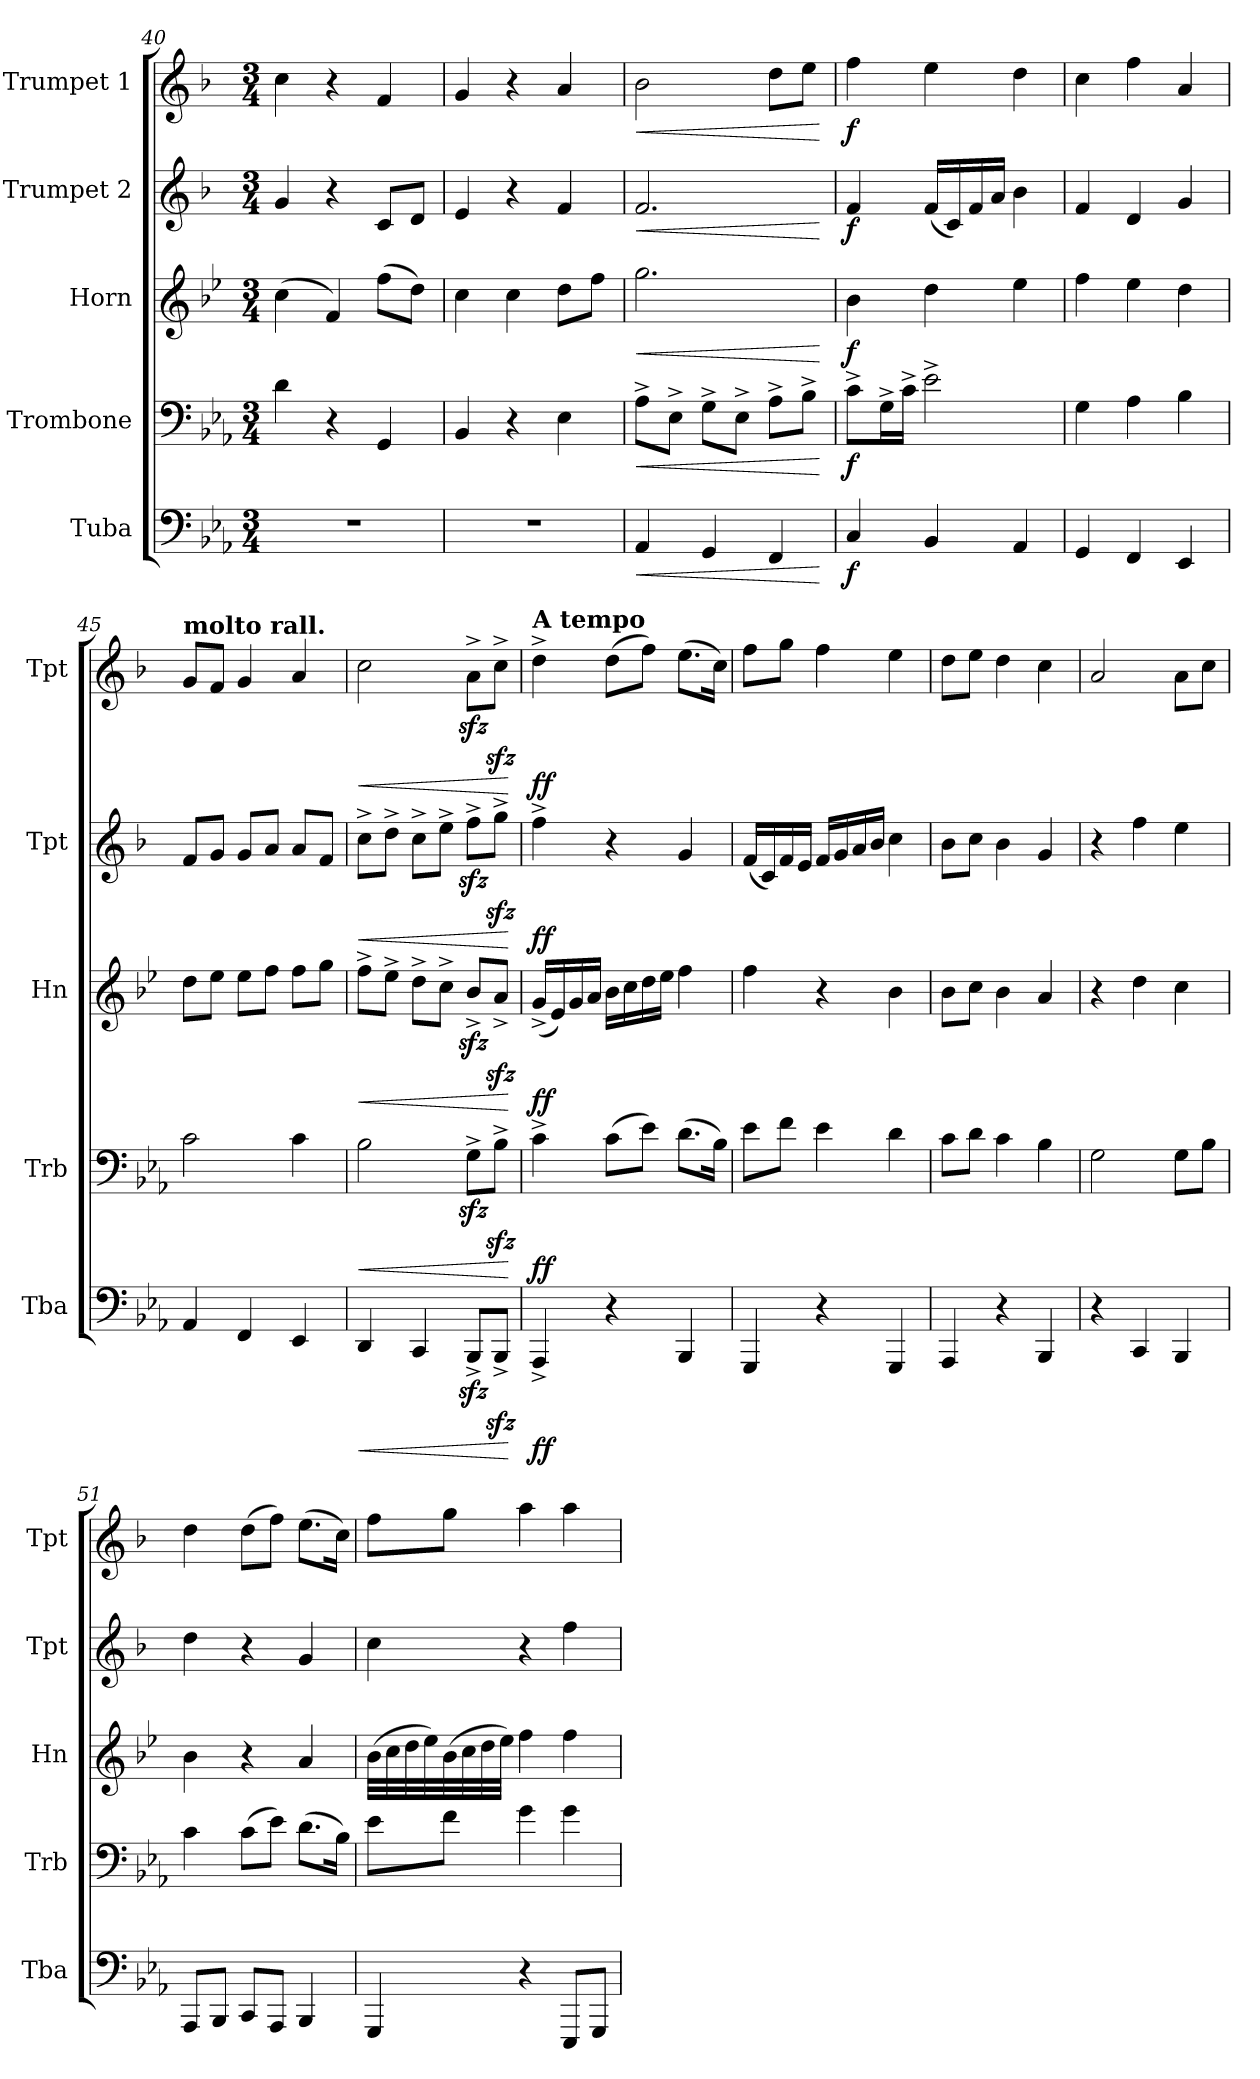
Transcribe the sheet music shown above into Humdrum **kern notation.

**kern	**dynam	**kern	**dynam	**kern	**dynam	**kern	**dynam	**kern	**dynam
*part5	*part5	*part4	*part4	*part3	*part3	*part2	*part2	*part1	*part1
*staff5	*staff5	*staff4	*staff4	*staff3	*staff3	*staff2	*staff2	*staff1	*staff1
*I"Tuba	*	*I"Trombone	*	*I"Horn	*	*I"Trumpet 2	*	*I"Trumpet 1	*
*I'Tba	*	*I'Trb	*	*I'Hn	*	*I'Tpt	*	*I'Tpt	*
*clefF4	*	*clefF4	*	*clefG2	*	*clefG2	*	*clefG2	*
*	*	*	*	*ITrd4c7	*	*ITrd1c2	*	*ITrd1c2	*
*k[b-e-a-]	*	*k[b-e-a-]	*	*k[b-e-a-]	*	*k[b-e-a-]	*	*k[b-e-a-]	*
*M3/4	*	*M3/4	*	*M3/4	*	*M3/4	*	*M3/4	*
=40	=40	=40	=40	=40	=40	=40	=40	=40	=40
2.r	.	4d\	.	(>4f\	.	4f/	.	4b-\	.
.	.	4r	.	4B-/)	.	4r	.	4r	.
.	.	4GG/	.	(>8b-\L	.	8B-/L	.	4e-/	.
.	.	.	.	8g\J)	.	8c/J	.	.	.
=41	=41	=41	=41	=41	=41	=41	=41	=41	=41
2.r	.	4BB-/	.	4f\	.	4d/	.	4f/	.
.	.	4r	.	4f\	.	4r	.	4r	.
.	.	4E-\	.	8g\L	.	4e-/	.	4g/	.
.	.	.	.	8b-\J	.	.	.	.	.
=42	=42	=42	=42	=42	=42	=42	=42	=42	=42
!	!LO:HP:b	!	!LO:HP:b	!	!LO:HP:b	!	!LO:HP:b	!	!LO:HP:b
4AA-/	<	8A-^\L	<	2.cc\	<	2.e-/	<	2a-\	<
.	.	8E-^\J	.	.	.	.	.	.	.
4GG/	.	8G^\L	.	.	.	.	.	.	.
.	.	8E-^\J	.	.	.	.	.	.	.
4FF/	.	8A-^\L	.	.	.	.	.	8cc\L	.
.	.	8B-^\J	.	.	.	.	.	8dd\J	.
.	[	.	[	.	[	.	[	.	[
=43	=43	=43	=43	=43	=43	=43	=43	=43	=43
!	!LO:DY:b	!	!LO:DY:b	!	!LO:DY:b	!	!LO:DY:b	!	!LO:DY:b
4C/	f	8c^\L	f	4e-\	f	4e-/	f	4ee-\	f
.	.	16G^\L	.	.	.	.	.	.	.
.	.	16c^\JJ	.	.	.	.	.	.	.
4BB-/	.	2e-^\	.	4g\	.	(<16e-/LL	.	4dd\	.
.	.	.	.	.	.	16B-/)	.	.	.
.	.	.	.	.	.	16e-/	.	.	.
.	.	.	.	.	.	16g/JJ	.	.	.
4AA-/	.	.	.	4a-\	.	4a-\	.	4cc\	.
=44	=44	=44	=44	=44	=44	=44	=44	=44	=44
4GG/	.	4G\	.	4b-\	.	4e-/	.	4b-\	.
4FF/	.	4A-\	.	4a-\	.	4c/	.	4ee-\	.
4EE-/	.	4B-\	.	4g\	.	4f/	.	4g/	.
=45	=45	=45	=45	=45	=45	=45	=45	=45	=45
!	!	!	!	!	!	!	!	!LO:TX:a:B:t=molto rall.	!
4AA-/	.	2c\	.	8g\L	.	8e-/L	.	8f/L	.
.	.	.	.	8a-\J	.	8f/J	.	8e-/J	.
4FF/	.	.	.	8a-\L	.	8f/L	.	4f/	.
.	.	.	.	8b-\J	.	8g/J	.	.	.
4EE-/	.	4c\	.	8b-\L	.	8g/L	.	4g/	.
.	.	.	.	8cc\J	.	8e-/J	.	.	.
=46	=46	=46	=46	=46	=46	=46	=46	=46	=46
!	!LO:HP:b	!	!LO:HP:b	!	!LO:HP:b	!	!LO:HP:b	!	!LO:HP:b
4DD/	<	2B-\	<	8b-^\L	<	8b-^\L	<	2b-\	<
.	.	.	.	8a-^\J	.	8cc^\J	.	.	.
4CC/	.	.	.	8g^\L	.	8b-^\L	.	.	.
.	.	.	.	8f^\J	.	8dd^\J	.	.	.
8BBB-zz<^/L	.	8Gzz<^\L	.	8e-zz<^/L	.	8ee-zz<^\L	.	8gzz<^\L	.
8BBB-zz<^/J	.	8B-zz<^\J	.	8dzz<^/J	.	8ffzz<^\J	.	8b-zz<^\J	.
.	[	.	[	.	[	.	[	.	[
!!LO:LB:g=z
=47	=47	=47	=47	=47	=47	=47	=47	=47	=47
!	!	!	!	!	!	!	!	!LO:TX:a:B:t=A tempo	!
!	!LO:DY:b	!	!LO:DY:b	!	!LO:DY:b	!	!LO:DY:b	!	!LO:DY:b
4AAA-^/	ff	4c^\	ff	(<16c^/LL	ff	4ee-^\	ff	4cc^\	ff
.	.	.	.	16A-/)	.	.	.	.	.
.	.	.	.	16c/	.	.	.	.	.
.	.	.	.	16d/JJ	.	.	.	.	.
4r	.	(>8c\L	.	16e-\LL	.	4r	.	(>8cc\L	.
.	.	.	.	16f\	.	.	.	.	.
.	.	8e-\J)	.	16g\	.	.	.	8ee-\J)	.
.	.	.	.	16a-\JJ	.	.	.	.	.
4BBB-/	.	(>8.d\L	.	4b-\	.	4f/	.	(>8.dd\L	.
.	.	16B-\Jk)	.	.	.	.	.	16b-\Jk)	.
=48	=48	=48	=48	=48	=48	=48	=48	=48	=48
4GGG/	.	8e-\L	.	4b-\	.	(<16e-/LL	.	8ee-\L	.
.	.	.	.	.	.	16B-/)	.	.	.
.	.	8f\J	.	.	.	16e-/	.	8ff\J	.
.	.	.	.	.	.	16d/JJ	.	.	.
4r	.	4e-\	.	4r	.	16e-/LL	.	4ee-\	.
.	.	.	.	.	.	16f/	.	.	.
.	.	.	.	.	.	16g/	.	.	.
.	.	.	.	.	.	16a-/JJ	.	.	.
4GGG/	.	4d\	.	4e-\	.	4b-\	.	4dd\	.
=49	=49	=49	=49	=49	=49	=49	=49	=49	=49
4AAA-/	.	8c\L	.	8e-\L	.	8a-\L	.	8cc\L	.
.	.	8d\J	.	8f\J	.	8b-\J	.	8dd\J	.
4r	.	4c\	.	4e-\	.	4a-\	.	4cc\	.
4BBB-/	.	4B-\	.	4d/	.	4f/	.	4b-\	.
=50	=50	=50	=50	=50	=50	=50	=50	=50	=50
4r	.	2G\	.	4r	.	4r	.	2g/	.
4CC/	.	.	.	4g\	.	4ee-\	.	.	.
4BBB-/	.	8G\L	.	4f\	.	4dd\	.	8g\L	.
.	.	8B-\J	.	.	.	.	.	8b-\J	.
!!LO:PB:g=z
=51	=51	=51	=51	=51	=51	=51	=51	=51	=51
8AAA-/L	.	4c\	.	4e-\	.	4cc\	.	4cc\	.
8BBB-/J	.	.	.	.	.	.	.	.	.
8CC/L	.	(>8c\L	.	4r	.	4r	.	(>8cc\L	.
8AAA-/J	.	8e-\J)	.	.	.	.	.	8ee-\J)	.
4BBB-/	.	(>8.d\L	.	4d/	.	4f/	.	(>8.dd\L	.
.	.	16B-\Jk)	.	.	.	.	.	16b-\Jk)	.
=52	=52	=52	=52	=52	=52	=52	=52	=52	=52
4GGG/	.	8e-\L	.	(>32e-\LLL	.	4b-\	.	8ee-\L	.
.	.	.	.	32f\	.	.	.	.	.
.	.	.	.	32g\	.	.	.	.	.
.	.	.	.	32a-\)	.	.	.	.	.
.	.	8f\J	.	(>32e-\	.	.	.	8ff\J	.
.	.	.	.	32f\	.	.	.	.	.
.	.	.	.	32g\	.	.	.	.	.
.	.	.	.	32a-\JJJ)	.	.	.	.	.
4r	.	4g\	.	4b-\	.	4r	.	4gg\	.
8EEE-/L	.	4g\	.	4b-\	.	4ee-\	.	4gg\	.
8GGG/J	.	.	.	.	.	.	.	.	.
=	=	=	=	=	=	=	=	=	=
*-	*-	*-	*-	*-	*-	*-	*-	*-	*-
